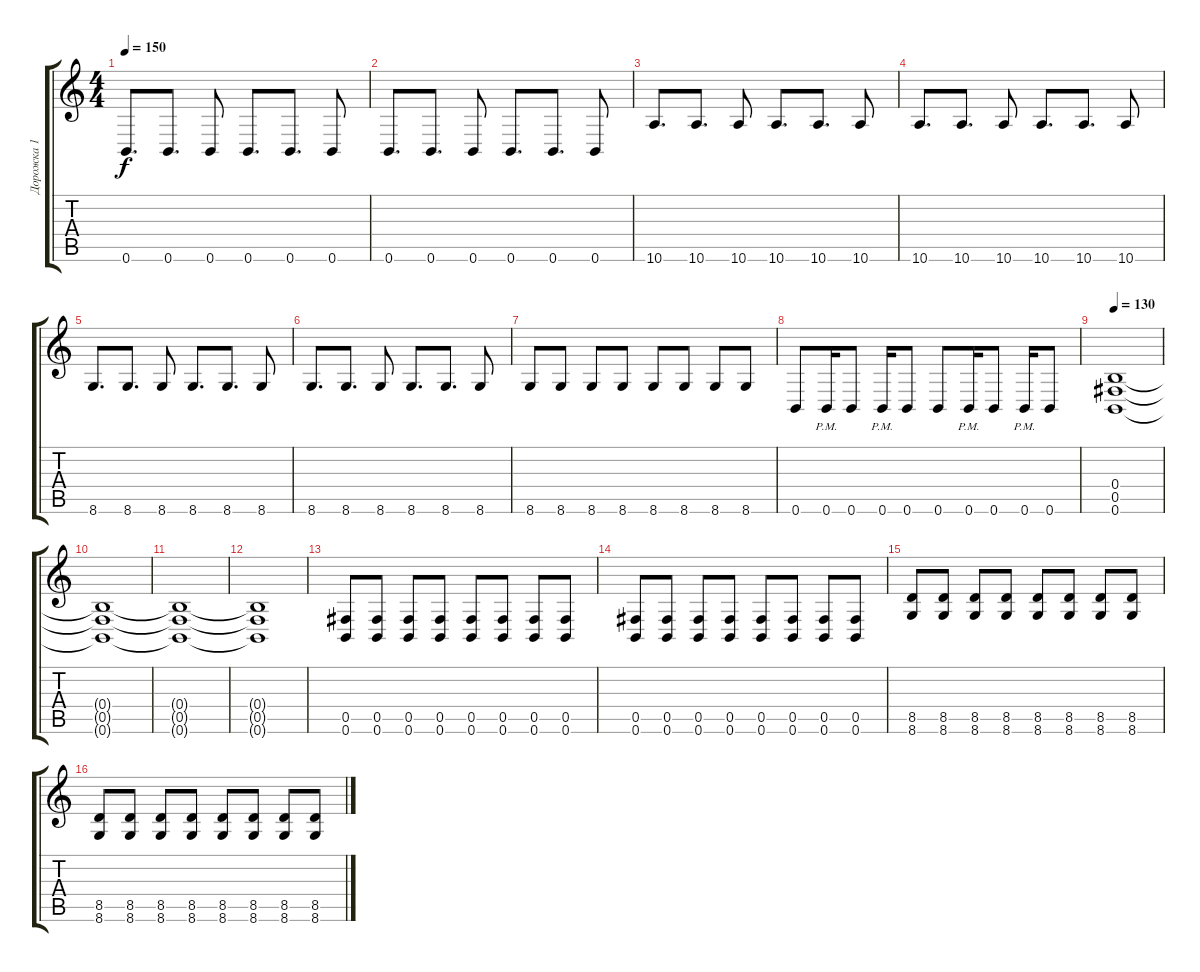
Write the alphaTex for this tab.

\track ("Дорожка 1" "Дорожка 1") {instrument distortionguitar}
\staff {score tabs}
\tuning (Db4 Ab3 E3 B2 Gb2 B1) {hide}
\ts (4 4)
\tempo 150
\clef g2
\ks c
0.6.8{d dy f} 0.6.8{d} 0.6.8 0.6.8{d} 0.6.8{d} 0.6.8 |
0.6.8{d} 0.6.8{d} 0.6.8 0.6.8{d} 0.6.8{d} 0.6.8 |
10.6.8{d} 10.6.8{d} 10.6.8 10.6.8{d} 10.6.8{d} 10.6.8 |
10.6.8{d} 10.6.8{d} 10.6.8 10.6.8{d} 10.6.8{d} 10.6.8 |
8.6.8{d} 8.6.8{d} 8.6.8 8.6.8{d} 8.6.8{d} 8.6.8 |
8.6.8{d} 8.6.8{d} 8.6.8 8.6.8{d} 8.6.8{d} 8.6.8 |
8.6.8 8.6.8 8.6.8 8.6.8 8.6.8 8.6.8 8.6.8 8.6.8 |
0.6.8 0.6{pm}.16 0.6.8 0.6{pm}.16 0.6.8 0.6.8 0.6{pm}.16 0.6.8 0.6{pm}.16 0.6.8 |
\tempo 130
(0.4 0.5 0.6).1 |
(0.4{t} 0.5{t} 0.6{t}).1 |
(0.4{t} 0.5{t} 0.6{t}).1 |
(0.4{t} 0.5{t} 0.6{t}).1 |
(0.5 0.6).8 (0.5 0.6).8 (0.5 0.6).8 (0.5 0.6).8 (0.5 0.6).8 (0.5 0.6).8 (0.5 0.6).8 (0.5 0.6).8 |
(0.5 0.6).8 (0.5 0.6).8 (0.5 0.6).8 (0.5 0.6).8 (0.5 0.6).8 (0.5 0.6).8 (0.5 0.6).8 (0.5 0.6).8 |
(8.5 8.6).8 (8.5 8.6).8 (8.5 8.6).8 (8.5 8.6).8 (8.5 8.6).8 (8.5 8.6).8 (8.5 8.6).8 (8.5 8.6).8 |
(8.5 8.6).8 (8.5 8.6).8 (8.5 8.6).8 (8.5 8.6).8 (8.5 8.6).8 (8.5 8.6).8 (8.5 8.6).8 (8.5 8.6).8
